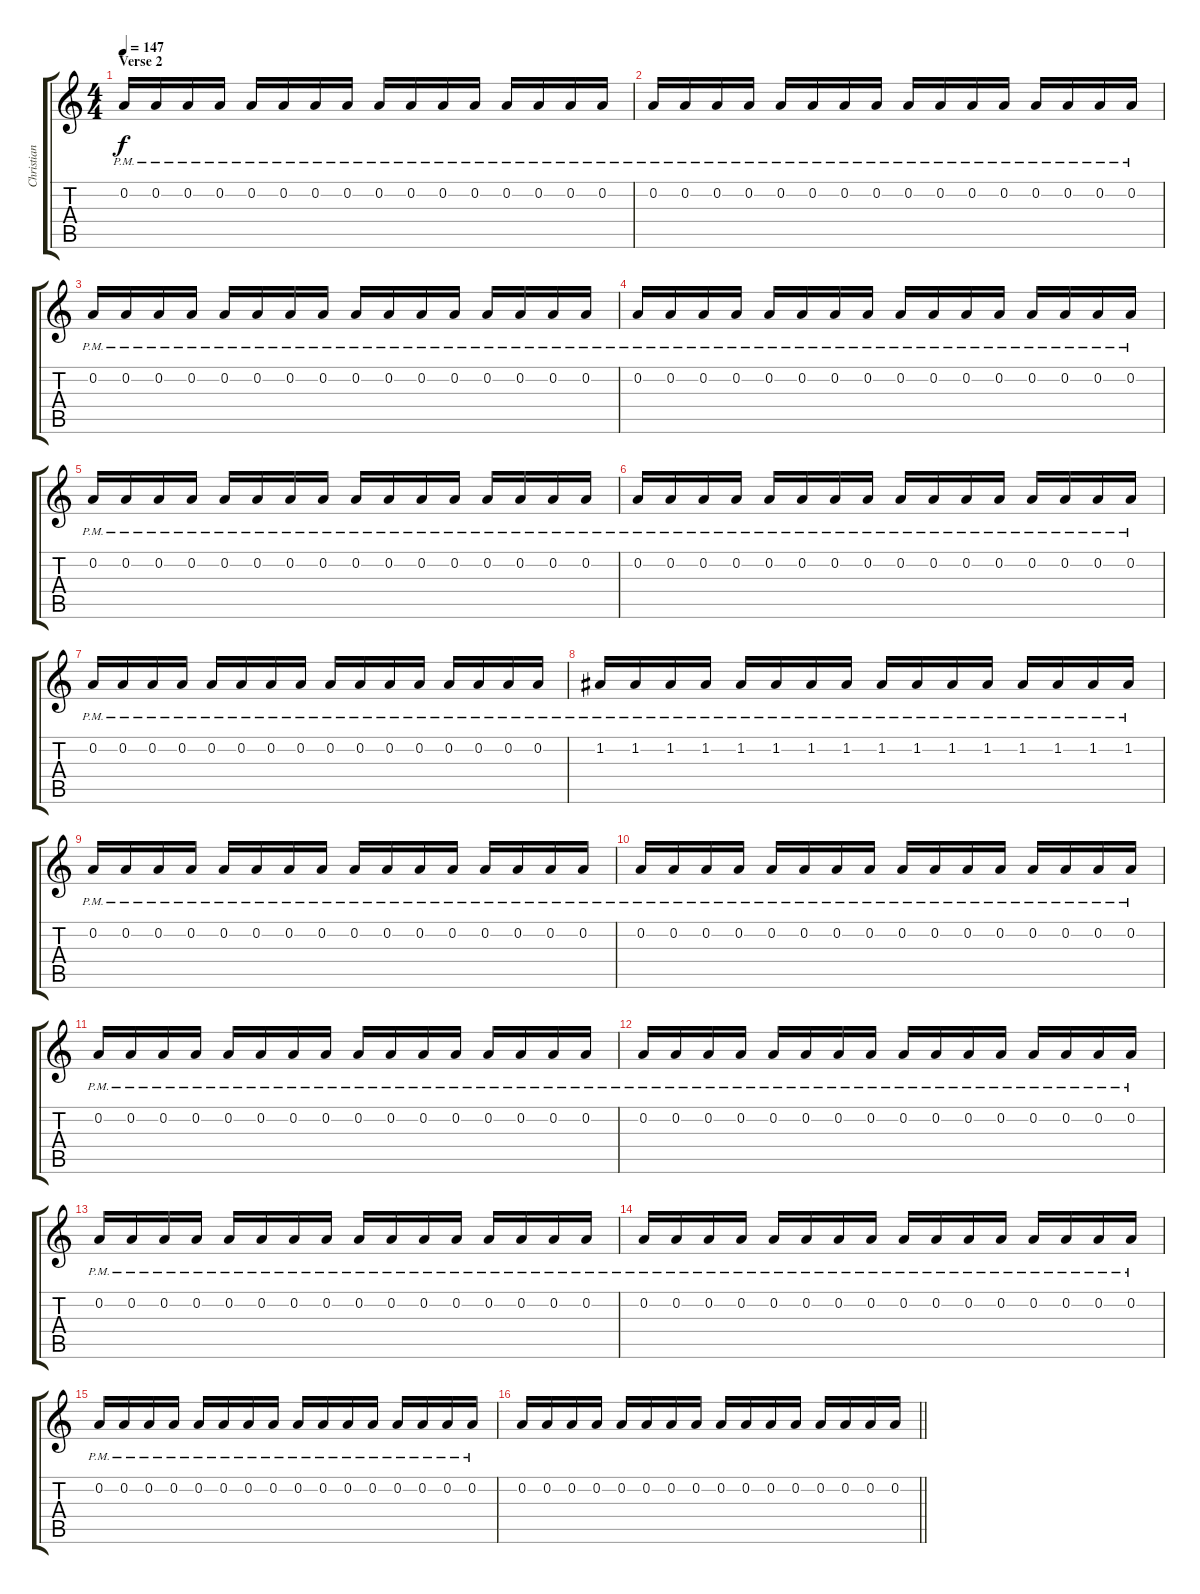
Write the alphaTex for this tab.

\track ("Christian Andreu - LEAD GUITAR" "Christian ") {instrument overdrivenguitar}
\staff {score tabs}
\tuning (D4 A3 F3 C3 G2 D2) {hide}
\ts (4 4)
\section ("" "Verse 2")
\tempo 147
\clef g2
\ks c
0.2{pm}.16{dy f} 0.2{pm}.16 0.2{pm}.16 0.2{pm}.16 0.2{pm}.16 0.2{pm}.16 0.2{pm}.16 0.2{pm}.16 0.2{pm}.16 0.2{pm}.16 0.2{pm}.16 0.2{pm}.16 0.2{pm}.16 0.2{pm}.16 0.2{pm}.16 0.2{pm}.16 |
0.2{pm}.16 0.2{pm}.16 0.2{pm}.16 0.2{pm}.16 0.2{pm}.16 0.2{pm}.16 0.2{pm}.16 0.2{pm}.16 0.2{pm}.16 0.2{pm}.16 0.2{pm}.16 0.2{pm}.16 0.2{pm}.16 0.2{pm}.16 0.2{pm}.16 0.2{pm}.16 |
0.2{pm}.16 0.2{pm}.16 0.2{pm}.16 0.2{pm}.16 0.2{pm}.16 0.2{pm}.16 0.2{pm}.16 0.2{pm}.16 0.2{pm}.16 0.2{pm}.16 0.2{pm}.16 0.2{pm}.16 0.2{pm}.16 0.2{pm}.16 0.2{pm}.16 0.2{pm}.16 |
0.2{pm}.16 0.2{pm}.16 0.2{pm}.16 0.2{pm}.16 0.2{pm}.16 0.2{pm}.16 0.2{pm}.16 0.2{pm}.16 0.2{pm}.16 0.2{pm}.16 0.2{pm}.16 0.2{pm}.16 0.2{pm}.16 0.2{pm}.16 0.2{pm}.16 0.2{pm}.16 |
0.2{pm}.16 0.2{pm}.16 0.2{pm}.16 0.2{pm}.16 0.2{pm}.16 0.2{pm}.16 0.2{pm}.16 0.2{pm}.16 0.2{pm}.16 0.2{pm}.16 0.2{pm}.16 0.2{pm}.16 0.2{pm}.16 0.2{pm}.16 0.2{pm}.16 0.2{pm}.16 |
0.2{pm}.16 0.2{pm}.16 0.2{pm}.16 0.2{pm}.16 0.2{pm}.16 0.2{pm}.16 0.2{pm}.16 0.2{pm}.16 0.2{pm}.16 0.2{pm}.16 0.2{pm}.16 0.2{pm}.16 0.2{pm}.16 0.2{pm}.16 0.2{pm}.16 0.2{pm}.16 |
0.2{pm}.16 0.2{pm}.16 0.2{pm}.16 0.2{pm}.16 0.2{pm}.16 0.2{pm}.16 0.2{pm}.16 0.2{pm}.16 0.2{pm}.16 0.2{pm}.16 0.2{pm}.16 0.2{pm}.16 0.2{pm}.16 0.2{pm}.16 0.2{pm}.16 0.2{pm}.16 |
1.2{pm}.16 1.2{pm}.16 1.2{pm}.16 1.2{pm}.16 1.2{pm}.16 1.2{pm}.16 1.2{pm}.16 1.2{pm}.16 1.2{pm}.16 1.2{pm}.16 1.2{pm}.16 1.2{pm}.16 1.2{pm}.16 1.2{pm}.16 1.2{pm}.16 1.2{pm}.16 |
0.2{pm}.16 0.2{pm}.16 0.2{pm}.16 0.2{pm}.16 0.2{pm}.16 0.2{pm}.16 0.2{pm}.16 0.2{pm}.16 0.2{pm}.16 0.2{pm}.16 0.2{pm}.16 0.2{pm}.16 0.2{pm}.16 0.2{pm}.16 0.2{pm}.16 0.2{pm}.16 |
0.2{pm}.16 0.2{pm}.16 0.2{pm}.16 0.2{pm}.16 0.2{pm}.16 0.2{pm}.16 0.2{pm}.16 0.2{pm}.16 0.2{pm}.16 0.2{pm}.16 0.2{pm}.16 0.2{pm}.16 0.2{pm}.16 0.2{pm}.16 0.2{pm}.16 0.2{pm}.16 |
0.2{pm}.16 0.2{pm}.16 0.2{pm}.16 0.2{pm}.16 0.2{pm}.16 0.2{pm}.16 0.2{pm}.16 0.2{pm}.16 0.2{pm}.16 0.2{pm}.16 0.2{pm}.16 0.2{pm}.16 0.2{pm}.16 0.2{pm}.16 0.2{pm}.16 0.2{pm}.16 |
0.2{pm}.16 0.2{pm}.16 0.2{pm}.16 0.2{pm}.16 0.2{pm}.16 0.2{pm}.16 0.2{pm}.16 0.2{pm}.16 0.2{pm}.16 0.2{pm}.16 0.2{pm}.16 0.2{pm}.16 0.2{pm}.16 0.2{pm}.16 0.2{pm}.16 0.2{pm}.16 |
0.2{pm}.16 0.2{pm}.16 0.2{pm}.16 0.2{pm}.16 0.2{pm}.16 0.2{pm}.16 0.2{pm}.16 0.2{pm}.16 0.2{pm}.16 0.2{pm}.16 0.2{pm}.16 0.2{pm}.16 0.2{pm}.16 0.2{pm}.16 0.2{pm}.16 0.2{pm}.16 |
0.2{pm}.16 0.2{pm}.16 0.2{pm}.16 0.2{pm}.16 0.2{pm}.16 0.2{pm}.16 0.2{pm}.16 0.2{pm}.16 0.2{pm}.16 0.2{pm}.16 0.2{pm}.16 0.2{pm}.16 0.2{pm}.16 0.2{pm}.16 0.2{pm}.16 0.2{pm}.16 |
0.2{pm}.16 0.2{pm}.16 0.2{pm}.16 0.2{pm}.16 0.2{pm}.16 0.2{pm}.16 0.2{pm}.16 0.2{pm}.16 0.2{pm}.16 0.2{pm}.16 0.2{pm}.16 0.2{pm}.16 0.2{pm}.16 0.2{pm}.16 0.2{pm}.16 0.2{pm}.16 |
\barLineRight lightlight
0.2.16 0.2.16 0.2.16 0.2.16 0.2.16 0.2.16 0.2.16 0.2.16 0.2.16 0.2.16 0.2.16 0.2.16 0.2.16 0.2.16 0.2.16 0.2.16
